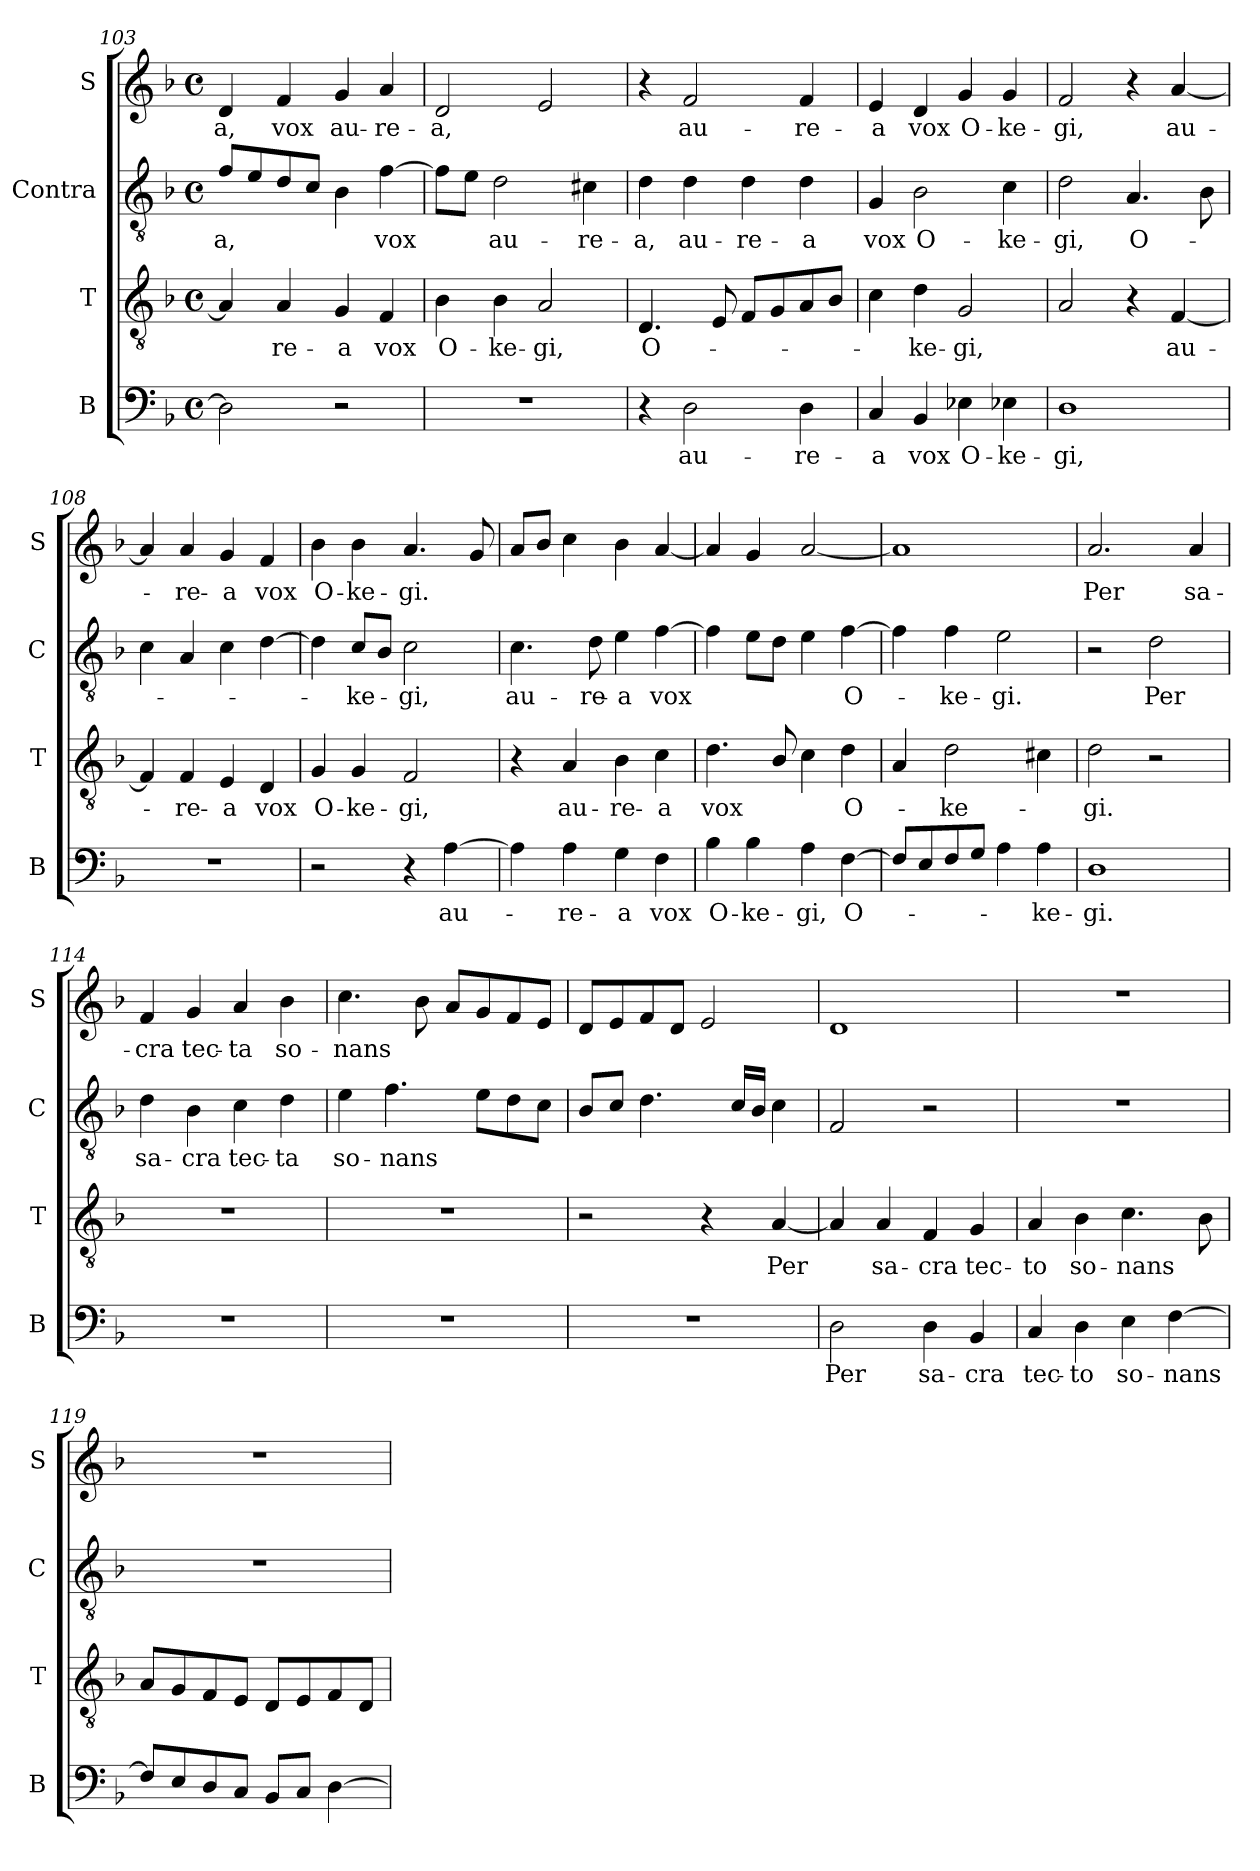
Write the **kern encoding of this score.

**kern	**text	**kern	**text	**kern	**text	**kern	**text
*part4	*part4	*part3	*part3	*part2	*part2	*part1	*part1
*staff4	*staff4	*staff3	*staff3	*staff2	*staff2	*staff1	*staff1
*I"B	*	*I"T	*	*I"Contra	*	*I"S	*
*I'B	*	*I'T	*	*I'C	*	*I'S	*
*clefF4	*	*clefGv2	*	*clefGv2	*	*clefG2	*
*k[b-]	*	*k[b-]	*	*k[b-]	*	*k[b-]	*
*M4/4	*	*M4/4	*	*M4/4	*	*M4/4	*
*met(c)	*	*met(c)	*	*met(c)	*	*met(c)	*
=103	=103	=103	=103	=103	=103	=103	=103
2D\]	.	4A/]	.	8f/L	-a,	4d/	-a,
.	.	.	.	8e/	.	.	.
.	.	4A/	-re-	8d/	.	4f/	vox
.	.	.	.	8c/J	.	.	.
2r	.	4G/	-a	4B-\	.	4g/	au-
.	.	4F/	vox	[4f\	vox	4a/	-re-
=104	=104	=104	=104	=104	=104	=104	=104
1r	.	4B-\	O-	8f\L]	.	2d/	-a,
.	.	.	.	8e\J	.	.	.
.	.	4B-\	-ke-	2d\	au-	.	.
.	.	2A/	-gi,	.	.	2e/	.
.	.	.	.	4c#X\	-re-	.	.
=105	=105	=105	=105	=105	=105	=105	=105
4r	.	4.D/	O-	4d\	-a,	4r	.
2D\	au-	.	.	4d\	au-	2f/	au-
.	.	8E/	.	.	.	.	.
.	.	8F/L	.	4d\	-re-	.	.
.	.	8G/	.	.	.	.	.
4D\	-re-	8A/	.	4d\	-a	4f/	-re-
.	.	8B-/J	.	.	.	.	.
=106	=106	=106	=106	=106	=106	=106	=106
4C/	-a	4c\	.	4G/	vox	4e/	-a
4BB-/	vox	4d\	-ke-	2B-\	O-	4d/	vox
4E-X\	O-	2G/	-gi,	.	.	4g/	O-
4E-X\	-ke-	.	.	4c\	-ke-	4g/	-ke-
=107	=107	=107	=107	=107	=107	=107	=107
1D	-gi,	2A/	.	2d\	-gi,	2f/	-gi,
.	.	4r	.	4.A/	O-	4r	.
.	.	[4F/	au-	.	.	[4a/	au-
.	.	.	.	8B-\	.	.	.
=108	=108	=108	=108	=108	=108	=108	=108
1r	.	4F/]	.	4c\	.	4a/]	.
.	.	4F/	-re-	4A/	.	4a/	-re-
.	.	4E/	-a	4c\	.	4g/	-a
.	.	4D/	vox	[4d\	.	4f/	vox
=109	=109	=109	=109	=109	=109	=109	=109
2r	.	4G/	O-	4d\]	.	4b-\	O-
.	.	4G/	-ke-	8c/L	-ke-	4b-\	-ke-
.	.	.	.	8B-/J	.	.	.
4r	.	2F/	-gi,	2c\	-gi,	4.a/	-gi.
[4A\	au-	.	.	.	.	.	.
.	.	.	.	.	.	8g/	.
=110	=110	=110	=110	=110	=110	=110	=110
4A\]	.	4r	.	4.c\	au-	8a/L	.
.	.	.	.	.	.	8b-/J	.
4A\	-re-	4A/	au-	.	.	4cc\	.
.	.	.	.	8d\	-re-	.	.
4G\	-a	4B-\	-re-	4e\	-a	4b-\	.
4F\	vox	4c\	-a	[4f\	vox	[4a/	.
=111	=111	=111	=111	=111	=111	=111	=111
4B-\	O-	4.d\	vox	4f\]	.	4a/]	.
4B-\	-ke-	.	.	8e\L	.	4g/	.
.	.	8B-/	.	8d\J	.	.	.
4A\	-gi,	4c\	.	4e\	.	[2a/	.
[4F\	O-	4d\	O-	[4f\	O-	.	.
=112	=112	=112	=112	=112	=112	=112	=112
8F/L]	.	4A/	.	4f\]	.	1a]	.
8E/	.	.	.	.	.	.	.
8F/	.	2d\	-ke-	4f\	-ke-	.	.
8G/J	.	.	.	.	.	.	.
4A\	.	.	.	2e\	-gi.	.	.
4A\	-ke-	4c#X\	.	.	.	.	.
=113	=113	=113	=113	=113	=113	=113	=113
1D	-gi.	2d\	-gi.	2r	.	2.a/	Per
.	.	2r	.	2d\	Per	.	.
.	.	.	.	.	.	4a/	sa-
=114	=114	=114	=114	=114	=114	=114	=114
1r	.	1r	.	4d\	sa-	4f/	-cra
.	.	.	.	4B-\	-cra	4g/	tec-
.	.	.	.	4c\	tec-	4a/	-ta
.	.	.	.	4d\	-ta	4b-\	so-
=115	=115	=115	=115	=115	=115	=115	=115
1r	.	1r	.	4e\	so-	4.cc\	-nans
.	.	.	.	4.f\	-nans	.	.
.	.	.	.	.	.	8b-\	.
.	.	.	.	.	.	8a/L	.
.	.	.	.	8e\L	.	8g/	.
.	.	.	.	8d\	.	8f/	.
.	.	.	.	8c\J	.	8e/J	.
=116	=116	=116	=116	=116	=116	=116	=116
1r	.	2r	.	8B-/L	.	8d/L	.
.	.	.	.	8c/J	.	8e/	.
.	.	.	.	4.d\	.	8f/	.
.	.	.	.	.	.	8d/J	.
.	.	4r	.	.	.	2e/	.
.	.	.	.	16c/LL	.	.	.
.	.	.	.	16B-/JJ	.	.	.
.	.	[4A/	Per	4c\	.	.	.
=117	=117	=117	=117	=117	=117	=117	=117
2D\	Per	4A/]	.	2F/	.	1d	.
.	.	4A/	sa-	.	.	.	.
4D\	sa-	4F/	-cra	2r	.	.	.
4BB-/	-cra	4G/	tec-	.	.	.	.
=118	=118	=118	=118	=118	=118	=118	=118
4C/	tec-	4A/	-to	1r	.	1r	.
4D\	-to	4B-\	so-	.	.	.	.
4E\	so-	4.c\	-nans	.	.	.	.
[4F\	-nans	.	.	.	.	.	.
.	.	8B-\	.	.	.	.	.
=119	=119	=119	=119	=119	=119	=119	=119
8F/L]	.	8A/L	.	1r	.	1r	.
8E/	.	8G/	.	.	.	.	.
8D/	.	8F/	.	.	.	.	.
8C/J	.	8E/J	.	.	.	.	.
8BB-/L	.	8D/L	.	.	.	.	.
8C/J	.	8E/	.	.	.	.	.
[4D\	.	8F/	.	.	.	.	.
.	.	8D/J	.	.	.	.	.
=	=	=	=	=	=	=	=
*-	*-	*-	*-	*-	*-	*-	*-
